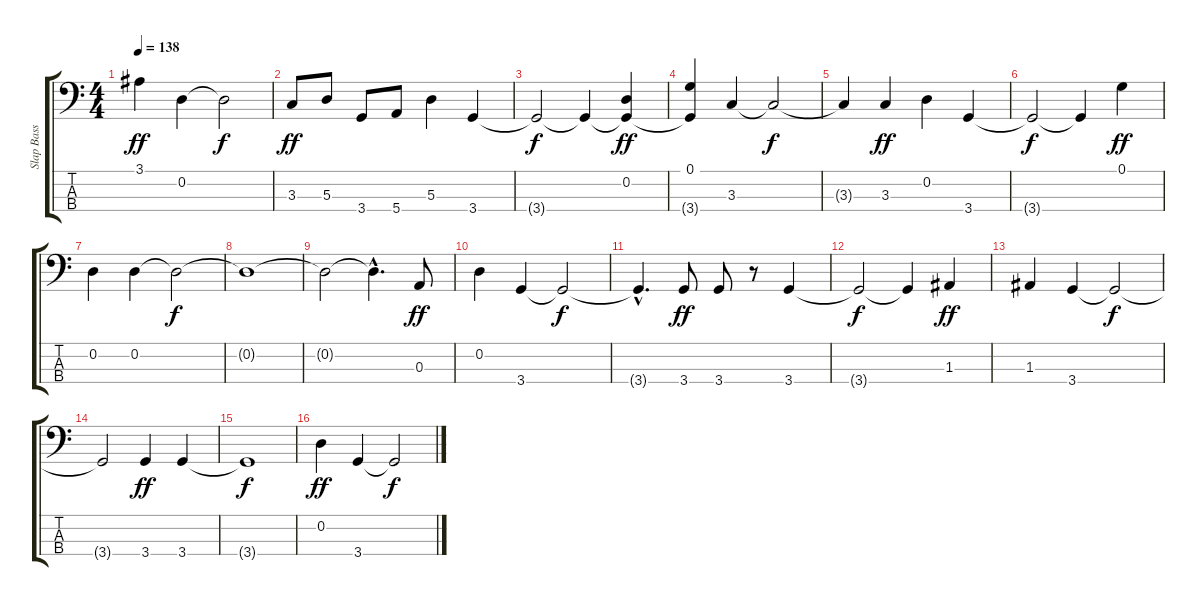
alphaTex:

\track ("Slap Bass" "Slap Bass") {instrument slapbass1}
\staff {score tabs}
\tuning (G2 D2 A1 E1) {hide}
\ts (4 4)
\tempo 138
\clef f4
\ks c
3.1.4{dy ff} 0.2.4 0.2{t}.2{dy f} |
3.3.8{dy ff} 5.3.8 3.4.8 5.4.8 5.3.4 3.4.4 |
3.4{t}.2{dy f} 3.4{t}.4 (0.2 3.4{t}).4{dy ff} |
(0.1 3.4{t}).4 3.3.4 3.3{t}.2{dy f} |
3.3{t}.4 3.3.4{dy ff} 0.2.4 3.4.4 |
3.4{t}.2{dy f} 3.4{t}.4 0.1.4{dy ff} |
0.2.4 0.2.4 0.2{t}.2{dy f} |
0.2{t}.1 |
0.2{t}.2 0.2{hac t}.4{d} 0.3.8{dy ff volume 8} |
0.2.4 3.4.4 3.4{t}.2{dy f} |
3.4{hac t}.4{d} 3.4.8{dy ff} 3.4.8 r.8 3.4.4 |
3.4{t}.2{dy f} 3.4{t}.4 1.3.4{dy ff} |
1.3.4 3.4.4 3.4{t}.2{dy f} |
3.4{t}.2 3.4.4{dy ff} 3.4.4 |
3.4{t}.1{dy f} |
0.2.4{dy ff} 3.4.4 3.4{t}.2{dy f}
